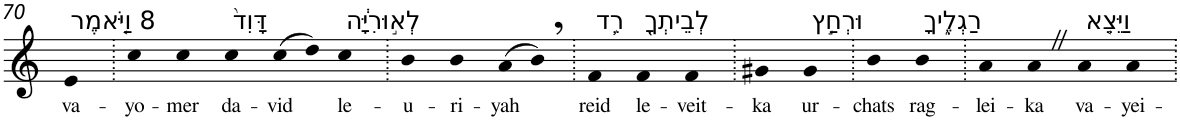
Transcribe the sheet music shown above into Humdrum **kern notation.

**kern	**text
*part1	*part1
*staff1	*staff1
*I"Piano	*
*I'Pno	*
!!LO:PB:g=z
*clefG2	*
*k[]	*
=70	=70
!LO:TX:a:t=8 וַיֹּ֤אמֶר	!
!	!LO:LY:b
4e	va-
=71.	=71.
!	!LO:LY:b
4cc	-yo-
!	!LO:LY:b
4cc	-mer
!LO:TX:a:t=דָּוִד֙	!
!	!LO:LY:b
4cc	da-
!	!LO:LY:b
(>8cc	-vid
8dd)	.
!LO:TX:a:t=לְא֣וּרִיָּ֔ה	!
!	!LO:LY:b
4cc	le-
=72.	=72.
!	!LO:LY:b
4b	-u-
!	!LO:LY:b
4b	-ri-
!	!LO:LY:b
(>8a	-yah
8b,)	.
=73.	=73.
!LO:TX:a:t=רֵ֥ד	!
!	!LO:LY:b
4f	reid
!LO:TX:a:t=לְבֵיתְךָ֖	!
!	!LO:LY:b
4f	le-
!	!LO:LY:b
4f	-veit-
=74.	=74.
!	!LO:LY:b
4g#X	-ka
!LO:TX:a:t=וּרְחַ֣ץ	!
!	!LO:LY:b
4g#	ur-
=75.	=75.
!	!LO:LY:b
4b	-chats
!LO:TX:a:t=רַגְלֶ֑יךָ	!
!	!LO:LY:b
4b	rag-
=76.	=76.
!	!LO:LY:b
4a	-lei-
!	!LO:LY:b
4aZ	-ka
!LO:TX:a:t=וַיֵּצֵ֤א	!
!	!LO:LY:b
4a	va-
!	!LO:LY:b
4a	-yei-
=.	=.
*-	*-
